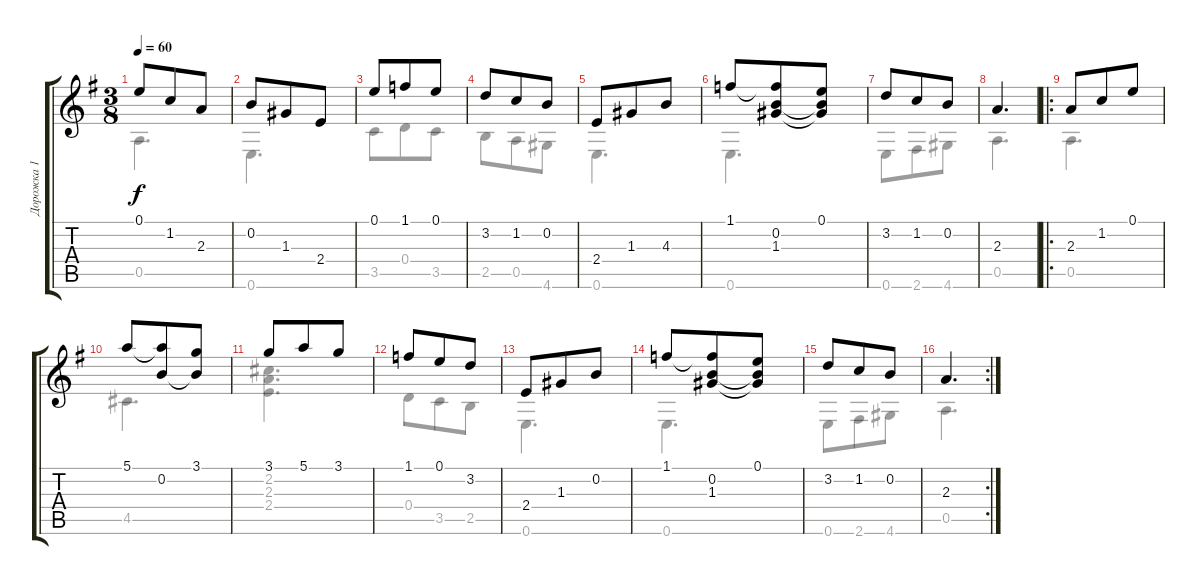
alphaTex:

\track ("Дорожка 1" "Дорожка 1") {instrument acousticguitarsteel}
\staff {score tabs}
\tuning (E4 B3 G3 D3 A2 E2) {hide}
\voice
\ts (3 8)
\tempo 60
\clef g2
\ks g
0.1.8{dy f instrument acousticguitarsteel} 1.2.8 2.3.8 |
0.2.8 1.3.8 2.4.8 |
0.1.8 1.1.8 0.1.8 |
3.2.8 1.2.8 0.2.8 |
2.4.8 1.3.8 4.3.8 |
1.1.8 (1.1{t} 0.2 1.3).8 (0.1 0.2{t} 1.3{t}).8 |
3.2.8 1.2.8 0.2.8 |
2.3.4{d} |
\ro
2.3.8 1.2.8 0.1.8 |
5.1.8 (5.1{t} 0.2).8 (3.1 0.2{t}).8 |
3.1.8 5.1.8 3.1.8 |
1.1.8 0.1.8 3.2.8 |
2.4.8 1.3.8 0.2.8 |
1.1.8 (1.1{t} 0.2 1.3).8 (0.1 0.2{t} 1.3{t}).8 |
3.2.8 1.2.8 0.2.8 |
\rc 2
2.3.4{d}
\voice
\clef g2
\ottava regular
\simile none
\ks g
0.5.4{d dy f} |
0.6.4{d} |
3.5.8 0.4.8 3.5.8 |
2.5.8 0.5.8 4.6.8 |
0.6.4{d} |
0.6.4{d} |
0.6.8 2.6.8 4.6.8 |
0.5.4{d} |
0.5.4{d} |
4.5.4{d} |
(2.2 2.3 2.4).4{d} |
0.4.8 3.5.8 2.5.8 |
0.6.4{d} |
0.6.4{d} |
0.6.8 2.6.8 4.6.8 |
0.5.4{d}
